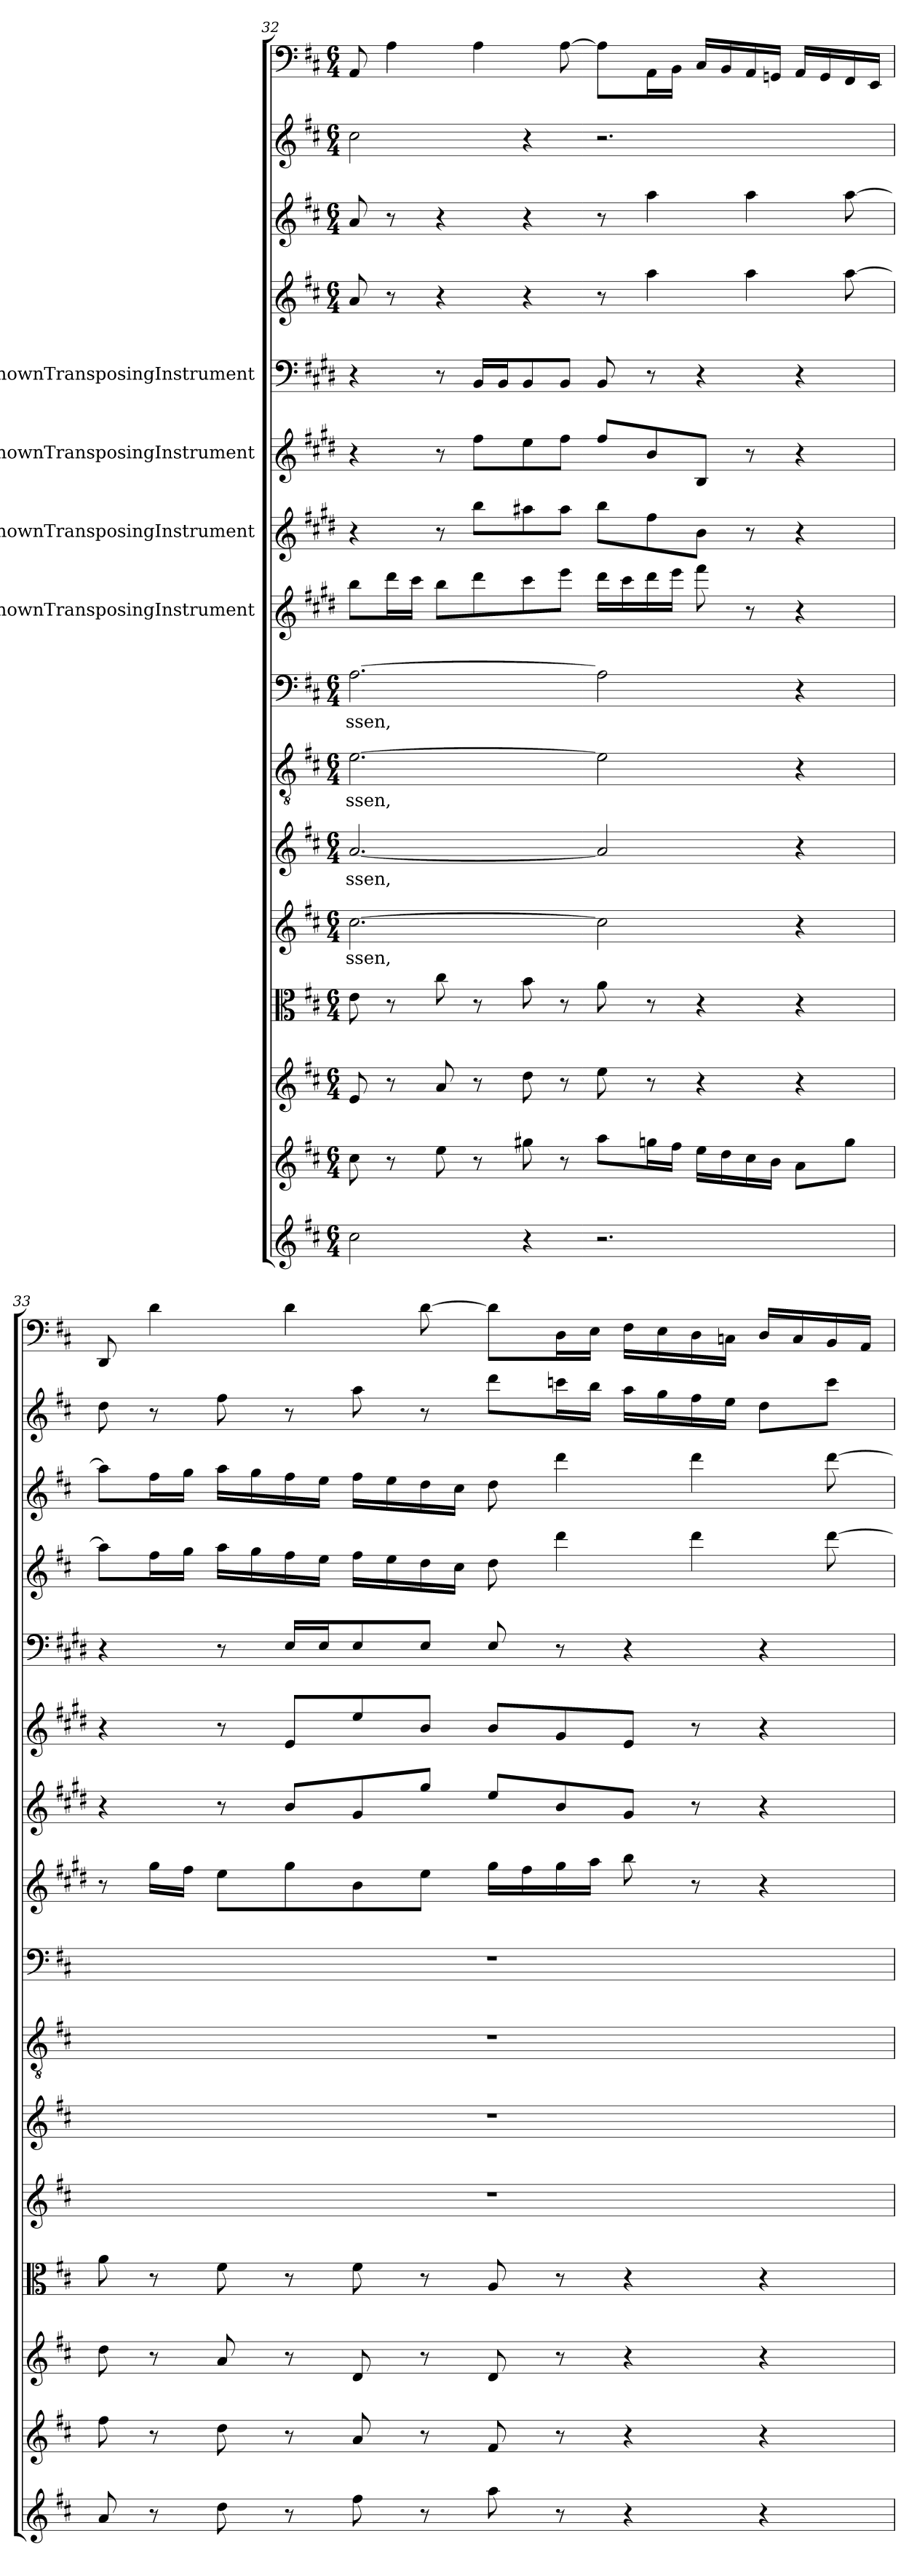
**kern	**kern	**kern	**kern	**kern	**text	**kern	**text	**kern	**text	**kern	**text	**kern	**kern	**kern	**kern	**kern	**kern	**kern	**kern
*part16	*part15	*part14	*part13	*part12	*part12	*part11	*part11	*part10	*part10	*part9	*part9	*part8	*part7	*part6	*part5	*part4	*part3	*part2	*part1
*staff16	*staff15	*staff14	*staff13	*staff12	*staff12	*staff11	*staff11	*staff10	*staff10	*staff9	*staff9	*staff8	*staff7	*staff6	*staff5	*staff4	*staff3	*staff2	*staff1
*	*	*	*	*	*	*	*	*	*	*	*	*I"UnknownTransposingInstrument	*I"UnknownTransposingInstrument	*I"UnknownTransposingInstrument	*I"UnknownTransposingInstrument	*	*	*	*
*clefG2	*clefG2	*clefG2	*clefC3	*clefG2	*	*clefG2	*	*clefGv2	*	*clefF4	*	*clefG2	*clefG2	*clefG2	*clefF4	*clefG2	*clefG2	*clefG2	*clefF4
*	*	*	*	*	*	*	*	*	*	*	*	*ITrd1c2	*ITrd1c2	*ITrd1c2	*ITrd1c2	*	*	*	*
*k[f#c#]	*k[f#c#]	*k[f#c#]	*k[f#c#]	*k[f#c#]	*	*k[f#c#]	*	*k[f#c#]	*	*k[f#c#]	*	*k[f#c#]	*k[f#c#]	*k[f#c#]	*k[f#c#]	*k[f#c#]	*k[f#c#]	*k[f#c#]	*k[f#c#]
*D:	*D:	*D:	*D:	*D:	*	*D:	*	*D:	*	*D:	*	*	*	*	*	*D:	*D:	*D:	*D:
*M6/4	*M6/4	*M6/4	*M6/4	*M6/4	*	*M6/4	*	*M6/4	*	*M6/4	*	*	*	*	*	*M6/4	*M6/4	*M6/4	*M6/4
=32	=32	=32	=32	=32	=32	=32	=32	=32	=32	=32	=32	=32	=32	=32	=32	=32	=32	=32	=32
2cc#\	8cc#\	8e/	8e\	[2.cc#\	-ssen,	[2.a/	-ssen,	[2.e\	-ssen,	[2.A\	-ssen,	8aa\L	4r	4r	4r	8a/	8a/	2cc#\	8AA/
.	8r	8r	8r	.	.	.	.	.	.	.	.	16ccc#\L	.	.	.	8r	8r	.	4A\
.	.	.	.	.	.	.	.	.	.	.	.	16bb\JJ	.	.	.	.	.	.	.
.	8ee\	8a/	8cc#\	.	.	.	.	.	.	.	.	8aa\L	8r	8r	8r	4r	4r	.	.
.	8r	8r	8r	.	.	.	.	.	.	.	.	8ccc#\	8aa\L	8ee\L	16AA/LL	.	.	.	4A\
.	.	.	.	.	.	.	.	.	.	.	.	.	.	.	16AA/J	.	.	.	.
4r	8gg#X\	8dd\	8b\	.	.	.	.	.	.	.	.	8bb\	8gg#X\	8dd\	8AA/	4r	4r	4r	.
.	8r	8r	8r	.	.	.	.	.	.	.	.	8ddd\J	8gg#\J	8ee\J	8AA/J	.	.	.	[8A\
2.r	8aa\L	8ee\	8a\	2cc#\]	.	2a/]	.	2e\]	.	2A\]	.	16ccc#\LL	8aa\L	8ee/L	8AA/	8r	8r	2.r	8A\L]
.	.	.	.	.	.	.	.	.	.	.	.	16bb\	.	.	.	.	.	.	.
.	16ggn\L	8r	8r	.	.	.	.	.	.	.	.	16ccc#\	8ee\	8a/	8r	4aa\	4aa\	.	16AA\L
.	16ff#\JJ	.	.	.	.	.	.	.	.	.	.	16ddd\JJ	.	.	.	.	.	.	16BB\JJ
.	16ee\LL	4r	4r	.	.	.	.	.	.	.	.	8eee\	8a\J	8A/J	4r	.	.	.	16C#/LL
.	16dd\	.	.	.	.	.	.	.	.	.	.	.	.	.	.	.	.	.	16BB/
.	16cc#\	.	.	.	.	.	.	.	.	.	.	8r	8r	8r	.	4aa\	4aa\	.	16AA/
.	16b\JJ	.	.	.	.	.	.	.	.	.	.	.	.	.	.	.	.	.	16GGn/JJ
.	8a\L	4r	4r	4r	.	4r	.	4r	.	4r	.	4r	4r	4r	4r	.	.	.	16AA/LL
.	.	.	.	.	.	.	.	.	.	.	.	.	.	.	.	.	.	.	16GG/
.	8gg\J	.	.	.	.	.	.	.	.	.	.	.	.	.	.	[8aa\	[8aa\	.	16FF#/
.	.	.	.	.	.	.	.	.	.	.	.	.	.	.	.	.	.	.	16EE/JJ
=33	=33	=33	=33	=33	=33	=33	=33	=33	=33	=33	=33	=33	=33	=33	=33	=33	=33	=33	=33
8a/	8ff#\	8dd\	8a\	1.r	.	1.r	.	1.r	.	1.r	.	8r	4r	4r	4r	8aa\L]	8aa\L]	8dd\	8DD/
8r	8r	8r	8r	.	.	.	.	.	.	.	.	16ff#\LL	.	.	.	16ff#\L	16ff#\L	8r	4d\
.	.	.	.	.	.	.	.	.	.	.	.	16ee\JJ	.	.	.	16gg\JJ	16gg\JJ	.	.
8dd\	8dd\	8a/	8f#\	.	.	.	.	.	.	.	.	8dd\L	8r	8r	8r	16aa\LL	16aa\LL	8ff#\	.
.	.	.	.	.	.	.	.	.	.	.	.	.	.	.	.	16gg\	16gg\	.	.
8r	8r	8r	8r	.	.	.	.	.	.	.	.	8ff#\	8a/L	8d/L	16D/LL	16ff#\	16ff#\	8r	4d\
.	.	.	.	.	.	.	.	.	.	.	.	.	.	.	16D/J	16ee\JJ	16ee\JJ	.	.
8ff#\	8a/	8d/	8f#\	.	.	.	.	.	.	.	.	8a\	8f#/	8dd/	8D/	16ff#\LL	16ff#\LL	8aa\	.
.	.	.	.	.	.	.	.	.	.	.	.	.	.	.	.	16ee\	16ee\	.	.
8r	8r	8r	8r	.	.	.	.	.	.	.	.	8dd\J	8ff#/J	8a/J	8D/J	16dd\	16dd\	8r	[8d\
.	.	.	.	.	.	.	.	.	.	.	.	.	.	.	.	16cc#\JJ	16cc#\JJ	.	.
8aa\	8f#/	8d/	8A/	.	.	.	.	.	.	.	.	16ff#\LL	8dd/L	8a/L	8D/	8dd\	8dd\	8ddd\L	8d\L]
.	.	.	.	.	.	.	.	.	.	.	.	16ee\	.	.	.	.	.	.	.
8r	8r	8r	8r	.	.	.	.	.	.	.	.	16ff#\	8a/	8f#/	8r	4ddd\	4ddd\	16cccn\L	16D\L
.	.	.	.	.	.	.	.	.	.	.	.	16gg\JJ	.	.	.	.	.	16bb\JJ	16E\JJ
4r	4r	4r	4r	.	.	.	.	.	.	.	.	8aa\	8f#/J	8d/J	4r	.	.	16aa\LL	16F#\LL
.	.	.	.	.	.	.	.	.	.	.	.	.	.	.	.	.	.	16gg\	16E\
.	.	.	.	.	.	.	.	.	.	.	.	8r	8r	8r	.	4ddd\	4ddd\	16ff#\	16D\
.	.	.	.	.	.	.	.	.	.	.	.	.	.	.	.	.	.	16ee\JJ	16Cn\JJ
4r	4r	4r	4r	.	.	.	.	.	.	.	.	4r	4r	4r	4r	.	.	8dd\L	16D/LL
.	.	.	.	.	.	.	.	.	.	.	.	.	.	.	.	.	.	.	16C/
.	.	.	.	.	.	.	.	.	.	.	.	.	.	.	.	[8ddd\	[8ddd\	8ccc\J	16BB/
.	.	.	.	.	.	.	.	.	.	.	.	.	.	.	.	.	.	.	16AA/JJ
=	=	=	=	=	=	=	=	=	=	=	=	=	=	=	=	=	=	=	=
*-	*-	*-	*-	*-	*-	*-	*-	*-	*-	*-	*-	*-	*-	*-	*-	*-	*-	*-	*-
